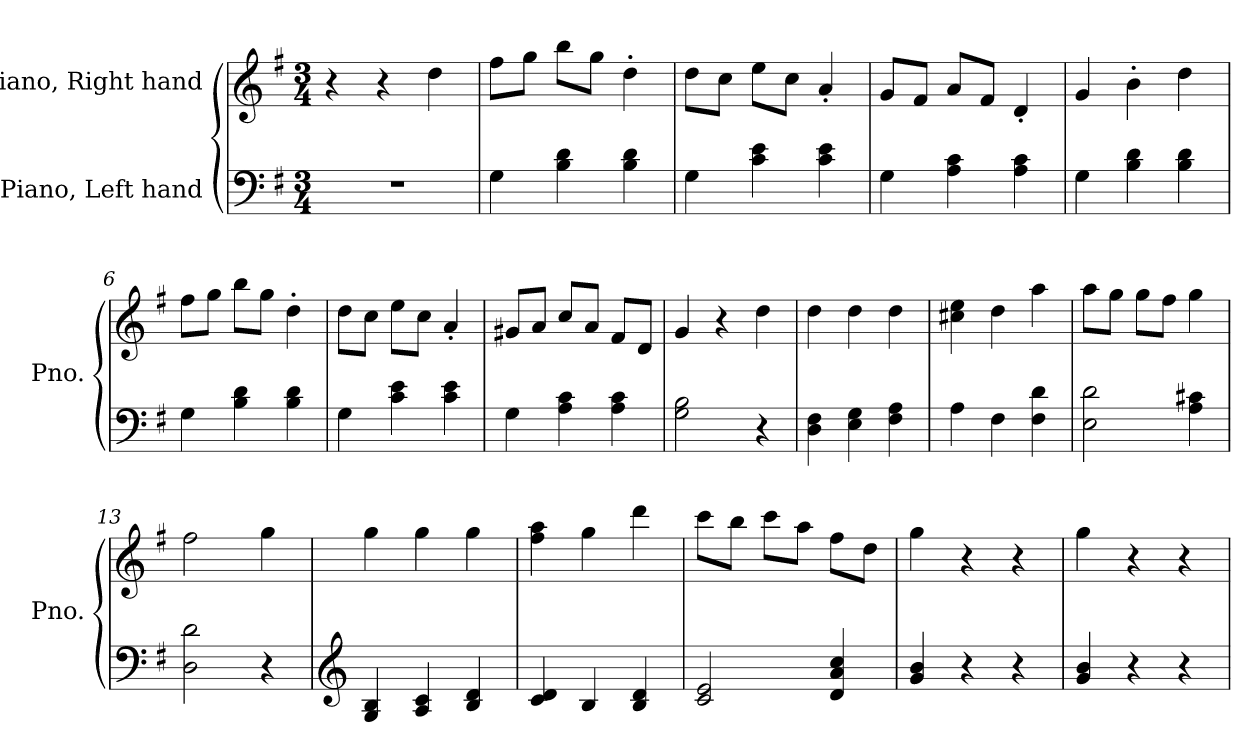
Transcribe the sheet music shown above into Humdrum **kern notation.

**kern	**kern
*part2	*part1
*staff2	*staff1
*I"Piano, Left hand	*I"Piano, Right hand
*I'Pno.	*I'Pno.
*clefF4	*clefG2
*k[f#]	*k[f#]
*M3/4	*M3/4
*MM120	*MM120
=1	=1
2.r	4r
.	4r
.	4dd\
=2	=2
4G\	8ff#\L
.	8gg\J
4B\ 4d\	8bb\L
.	8gg\J
4B\ 4d\	4dd'\
=3	=3
4G\	8dd\L
.	8cc\J
4c\ 4e\	8ee\L
.	8cc\J
4c\ 4e\	4a'/
=4	=4
4G\	8g/L
.	8f#/J
4A\ 4c\	8a/L
.	8f#/J
4A\ 4c\	4d'/
=5	=5
4G\	4g/
4B\ 4d\	4b'\
4B\ 4d\	4dd\
=6	=6
4G\	8ff#\L
.	8gg\J
4B\ 4d\	8bb\L
.	8gg\J
4B\ 4d\	4dd'\
!!LO:LB:g=z
=7	=7
4G\	8dd\L
.	8cc\J
4c\ 4e\	8ee\L
.	8cc\J
4c\ 4e\	4a'/
=8	=8
4G\	8g#X/L
.	8a/J
4A\ 4c\	8cc/L
.	8a/J
4A\ 4c\	8f#/L
.	8d/J
=9	=9
2G\ 2B\	4g/
.	4r
4r	4dd\
=10	=10
4D\ 4F#\	4dd\
4E\ 4G\	4dd\
4F#\ 4A\	4dd\
=11	=11
4A\	4cc#X\ 4ee\
4F#\	4dd\
4F#\ 4d\	4aa\
=12	=12
2E\ 2d\	8aa\L
.	8gg\J
.	8gg\L
.	8ff#\J
4A\ 4c#X\	4gg\
=13	=13
2D\ 2d\	2ff#\
4r	4gg\
=14	=14
*clefG2	*
4G/ 4B/	4gg\
4A/ 4c/	4gg\
4B/ 4d/	4gg\
!!LO:LB:g=z
=15	=15
4c/ 4d/	4ff#\ 4aa\
4B/	4gg\
4B/ 4d/	4ddd\
=16	=16
2c/ 2e/	8ccc\L
.	8bb\J
.	8ccc\L
.	8aa\J
4d/ 4a/ 4cc/	8ff#\L
.	8dd\J
=17	=17
4g/ 4b/	4gg\
4r	4r
4r	4r
=18	=18
4g/ 4b/	4gg\
4r	4r
4r	4r
=	=
*-	*-
